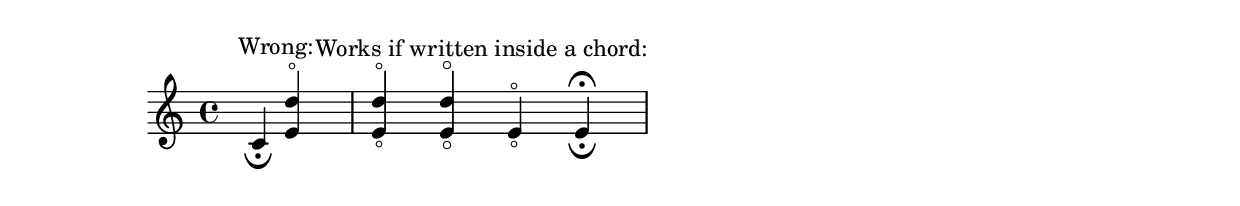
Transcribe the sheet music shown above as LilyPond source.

% DO NOT EDIT this file manually; it is automatically
% generated from Documentation/snippets/new
% Make any changes in Documentation/snippets/new/
% and then run scripts/auxiliar/makelsr.py
%
% This file is in the public domain.
%% Note: this file works from version 2.13.36
\version "2.14.0"

\header {
  lsrtags = "expressive-marks, tweaks-and-overrides"

  texidoc = "
By default, LilyPond does not allow the same articulation (e.g., an
accent, a fermata, a flageolet, etc.) to be displayed above and below a
note.  For example, @code{c4_\\fermata^\\fermata} will only show a fermata
below, ignoring the fermata above.  However, one can stick
scripts (just like fingerings) inside a chord, which means it is
possible to have as many articulations as desired.  So, the solution is to
write the note as a chord and add the articulations inside the @code{<@dots{}>}.
"
  doctitle = "Showing the same articulation above and below a note or chord"
} % begin verbatim


% The same as \flageolet, just a little smaller
smallFlageolet =
#(let ((m (make-articulation "flageolet")))
   (set! (ly:music-property m 'tweaks)
         (acons 'font-size -2
                (ly:music-property m 'tweaks)))
   m)

\relative c' {
  s4^"Wrong:"
  c4_\fermata^\fermata % The second fermata is ignored!
  <e d'>4^\smallFlageolet_\smallFlageolet

  s4^"Works if written inside a chord:"
  <e_\smallFlageolet d'^\smallFlageolet>4
  <e_\flageolet d'^\flageolet>4
  <e_\smallFlageolet^\smallFlageolet>4
  <e_\fermata^\fermata>4
}
